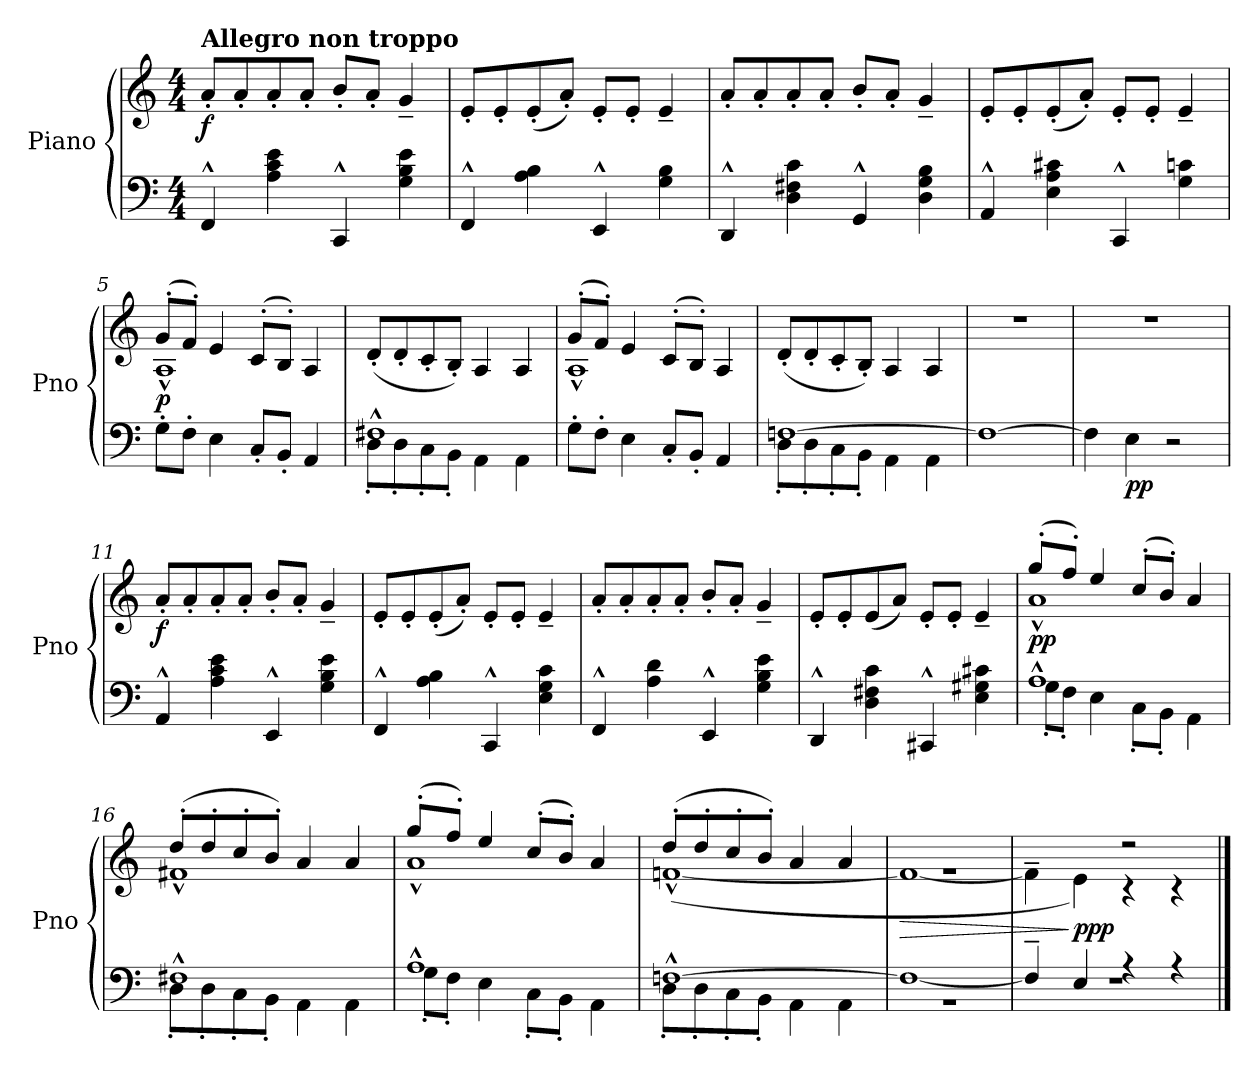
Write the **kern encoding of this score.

**kern	**kern	**dynam
*part1	*part1	*part1
*staff2	*staff1	*staff1/2
*I"Piano	*	*
*I'Pno	*	*
*clefF4	*clefG2	*
*k[]	*k[]	*
*M4/4	*M4/4	*
*MM104	*MM104	*
=1	=1	=1
!	!LO:TX:a:B:t=Allegro non troppo	!
!	!	!LO:DY:b
4FF^^/	8a'/L	f
.	8a'/	.
4A\ 4c\ 4e\	8a'/	.
.	8a'/J	.
4CC^^/	8b'/L	.
.	8a'/J	.
4G\ 4B\ 4e\	4g~/	.
=2	=2	=2
4FF^^/	8e'/L	.
.	8e'/	.
4A\ 4B\	(<8e'/	.
.	8a'/J)	.
4EE^^/	8e'/L	.
.	8e'/J	.
4G\ 4B\	4e~/	.
=3	=3	=3
4DD^^/	8a'/L	.
.	8a'/	.
4D\ 4F#X\ 4c\	8a'/	.
.	8a'/J	.
4GG^^/	8b'/L	.
.	8a'/J	.
4D\ 4G\ 4B\	4g~/	.
!!LO:LB:g=z
=4	=4	=4
4AA^^/	8e'/L	.
.	8e'/	.
4E\ 4A\ 4c#X\	(<8e'/	.
.	8a'/J)	.
4CC^^/	8e'/L	.
.	8e'/J	.
4G\ 4cn\	4e~/	.
=5	=5	=5
*	*^	*
!	!	!	!LO:DY:a=2
8G'\L	(>8g'/L	1A^^	p
8F'\J	8f'/J)	.	.
4E\	4e/	.	.
8C'/L	(>8c'/L	.	.
8BB'/J	8B'/J)	.	.
4AA/	4A/	.	.
*	*v	*v	*
=6	=6	=6
*^	*	*
1F#X^^	8D'\L	(<8d'/L	.
.	8D'\	8d'/	.
.	8C'\	8c'/	.
.	8BB'\J	8B'/J)	.
.	4AA\	4A/	.
.	4AA\	4A/	.
*v	*v	*	*
=7	=7	=7
*	*^	*
8G'\L	(>8g'/L	1A^^	.
8F'\J	8f'/J)	.	.
4E\	4e/	.	.
8C'/L	(>8c'/L	.	.
8BB'/J	8B'/J)	.	.
4AA/	4A/	.	.
*	*v	*v	*
!!LO:LB:g=z
=8	=8	=8
*^	*	*
[1Fn	8D'\L	(<8d'/L	.
.	8D'\	8d'/	.
.	8C'\	8c'/	.
.	8BB'\J	8B'/J)	.
.	4AA\	4A/	.
.	4AA\	4A/	.
*v	*v	*	*
=9	=9	=9
1F_	1r	.
=10	=10	=10
4F\]	1r	.
!	!	!LO:DY:b=2
4E\	.	pp
2r	.	.
=11	=11	=11
!	!	!LO:DY:b
4AA^^/	8a'/L	f
.	8a'/	.
4A\ 4c\ 4e\	8a'/	.
.	8a'/J	.
4EE^^/	8b'/L	.
.	8a'/J	.
4G\ 4B\ 4e\	4g~/	.
=12	=12	=12
4FF^^/	8e'/L	.
.	8e'/	.
4A\ 4B\	(<8e'/	.
.	8a'/J)	.
4CC^^/	8e'/L	.
.	8e'/J	.
4E\ 4G\ 4c\	4e~/	.
!!LO:LB:g=z
=13	=13	=13
4FF^^/	8a'/L	.
.	8a'/	.
4A\ 4d\	8a'/	.
.	8a'/J	.
4EE^^/	8b'/L	.
.	8a'/J	.
4G\ 4B\ 4e\	4g~/	.
=14	=14	=14
4DD^^/	8e'/L	.
.	8e'/	.
4D\ 4F#X\ 4c\	(<8e/	.
.	8a/J)	.
4CC#X^^/	8e'/L	.
.	8e'/J	.
4E\ 4G#X\ 4c#X\	4e~/	.
=15	=15	=15
*^	*^	*
!	!	!	!	!LO:DY:b
1A^^	8G'\L	(>8gg'/L	1a^^	pp
.	8F'\J	8ff'/J)	.	.
.	4E\	4ee/	.	.
.	8C'\L	(>8cc'/L	.	.
.	8BB'\J	8b'/J)	.	.
.	4AA\	4a/	.	.
=16	=16	=16	=16	=16
1F#X^^	8D'\L	(>8dd'/L	1f#X^^	.
.	8D'\	8dd'/	.	.
.	8C'\	8cc'/	.	.
.	8BB'\J	8b'/J)	.	.
.	4AA\	4a/	.	.
.	4AA\	4a/	.	.
!!LO:LB:g=z	!!
=17	=17	=17	=17	=17
1A^^	8G'\L	(>8gg'/L	1a^^	.
.	8F'\J	8ff'/J)	.	.
.	4E\	4ee/	.	.
.	8C'\L	(>8cc'/L	.	.
.	8BB'\J	8b'/J)	.	.
.	4AA\	4a/	.	.
=18	=18	=18	=18	=18
[1Fn^^	8D'\L	(>8dd'/L	(<[1fn^^	.
.	8D'\	8dd'/	.	.
.	8C'\	8cc'/	.	.
.	8BB'\J	8b'/J)	.	.
.	4AA\	4a/	.	.
.	4AA\	4a/	.	.
=19	=19	=19	=19	=19
!	!	!	!	!LO:HP:b
1rBB	1F_	1rg	1f_	>
=20	=20	=20	=20	=20
4F~/]	1rF	2ryy	4f~\]	.
!	!	!	!	!LO:DY:n=1:b
4E/	.	.	4e\)	] ppp
4r	.	2r	4r	.
4r	.	.	4r	.
*v	*v	*	*	*
*	*v	*v	*
==	==	==
*-	*-	*-
